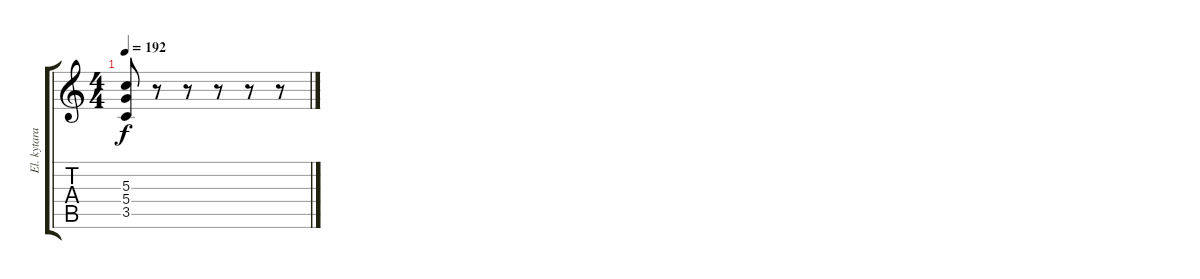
\track ("El. kytara" "El. kytara") {instrument distortionguitar}
\staff {score tabs}
\tuning (E4 B3 G3 D3 A2 E2) {hide}
\ts (4 4)
\tempo 192
\clef g2
\ks c
(5.3 5.4 3.5).8{dy f} r.8 r.8 r.8 r.8 r.8
